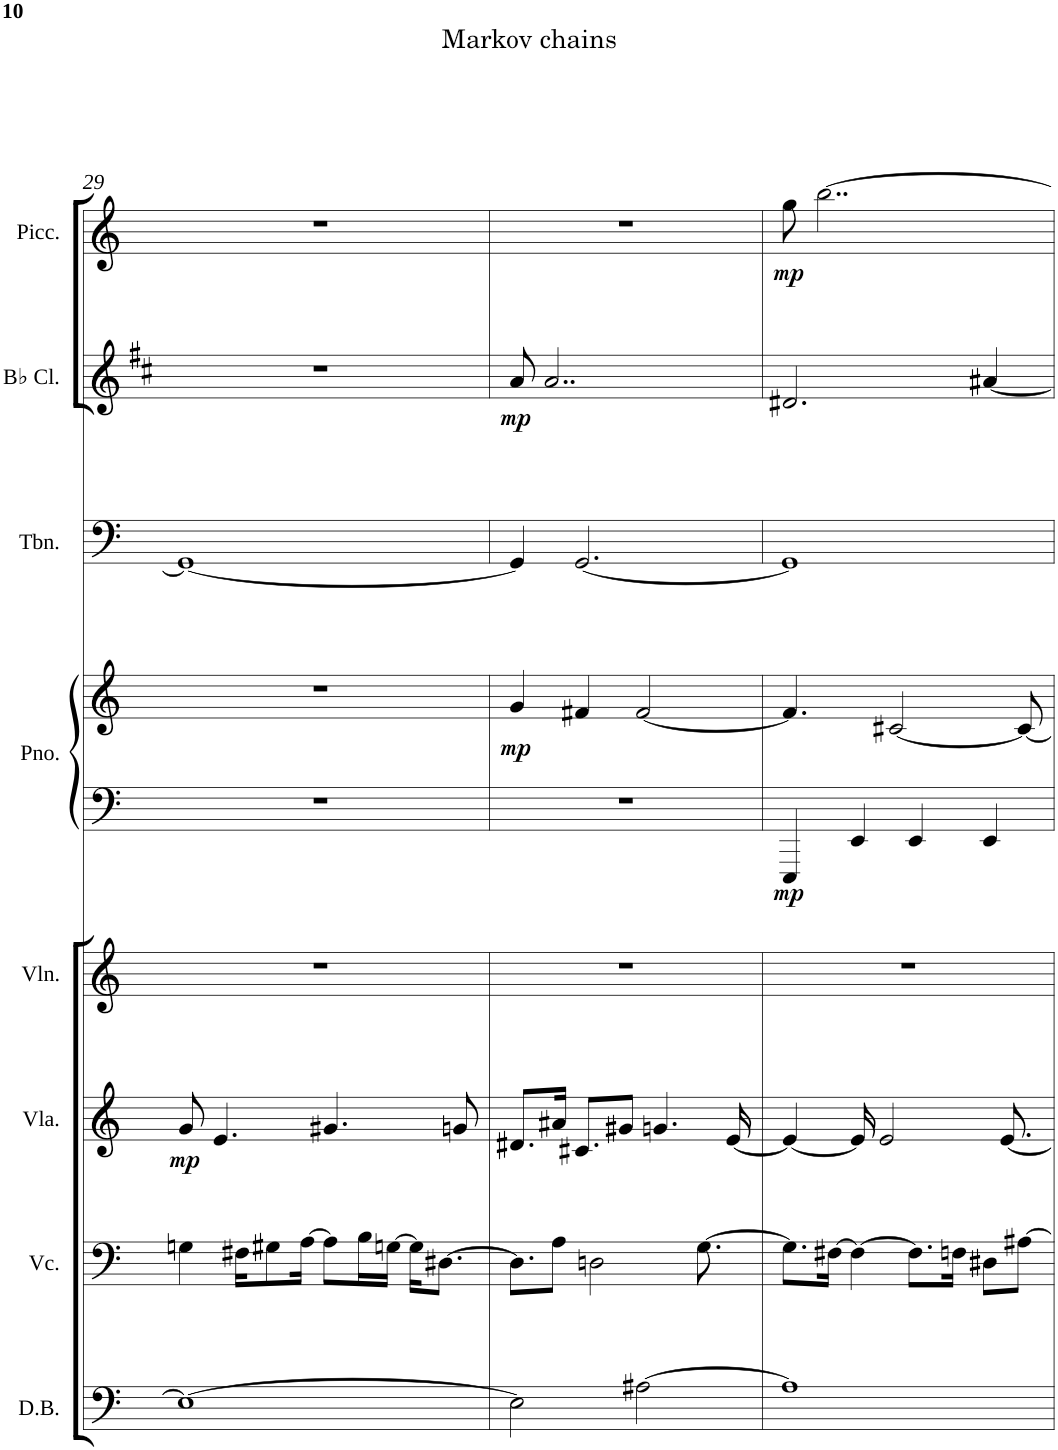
**kern	**kern	**kern	**dynam	**kern	**kern	**kern	**dynam	**kern	**kern	**dynam	**kern	**dynam
*part8	*part7	*part6	*part6	*part5	*part4	*part4	*part4	*part3	*part2	*part2	*part1	*part1
*staff9	*staff8	*staff7	*staff7	*staff6	*staff5	*staff4	*staff4/5	*staff3	*staff2	*staff2	*staff1	*staff1
*I"Double Bass	*I"Cello	*I"Viola	*	*I"Violin	*I"Piano	*	*	*I"Trombone	*I"Clarinet in Bb	*	*I"Piccolo	*
*I'D.B.	*	*I'Vla.	*	*I'Vln.	*I'Pno.	*	*	*I'Tbn.	*	*	*I'Picc.	*
!!LO:PB:g=z
*clefF4	*clefF4	*clefG2	*	*clefG2	*clefF4	*clefG2	*	*clefF4	*clefG2	*	*clefG2	*
*Trd7c12	*	*	*	*	*	*	*	*	*Trd1c2	*	*Trd-7c-12	*
*k[]	*k[]	*k[]	*	*k[]	*k[]	*k[]	*	*k[]	*k[f#c#]	*	*k[]	*
*M4/4	*M4/4	*M4/4	*	*M4/4	*M4/4	*M4/4	*	*M4/4	*M4/4	*	*M4/4	*
=29	=29	=29	=29	=29	=29	=29	=29	=29	=29	=29	=29	=29
!	!	!	!LO:DY:b	!	!	!	!	!	!	!	!	!
1E_	4Gn\	8g/	mp	1r	1r	1r	.	1GG_	1r	.	1r	.
.	.	4.e/	.	.	.	.	.	.	.	.	.	.
.	16F#X\KL	.	.	.	.	.	.	.	.	.	.	.
.	8G#X\	.	.	.	.	.	.	.	.	.	.	.
.	[16A\Jk	.	.	.	.	.	.	.	.	.	.	.
.	8A\L]	4.g#X/	.	.	.	.	.	.	.	.	.	.
.	16B\L	.	.	.	.	.	.	.	.	.	.	.
.	[16Gn\JJ	.	.	.	.	.	.	.	.	.	.	.
.	16G\KL]	.	.	.	.	.	.	.	.	.	.	.
.	[8.D#X\J	.	.	.	.	.	.	.	.	.	.	.
.	.	8gn/	.	.	.	.	.	.	.	.	.	.
=30	=30	=30	=30	=30	=30	=30	=30	=30	=30	=30	=30	=30
!	!	!	!	!	!	!	!LO:DY:b	!	!	!LO:DY:b	!	!
2E\]	8.D#\L]	8.d#X/L	.	1r	1r	4g/	mp	4GG/]	8a/	mp	1r	.
.	.	.	.	.	.	.	.	.	2..a/	.	.	.
.	8A\J	16a#X/Jk	.	.	.	.	.	.	.	.	.	.
.	.	8.c#X/L	.	.	.	4f#X/	.	[2.GG/	.	.	.	.
.	2Dn\	.	.	.	.	.	.	.	.	.	.	.
.	.	8g#X/J	.	.	.	.	.	.	.	.	.	.
[2A#X\	.	.	.	.	.	[2f#/	.	.	.	.	.	.
.	.	4.gn/	.	.	.	.	.	.	.	.	.	.
.	[8.G\	.	.	.	.	.	.	.	.	.	.	.
.	.	[16e/	.	.	.	.	.	.	.	.	.	.
=31	=31	=31	=31	=31	=31	=31	=31	=31	=31	=31	=31	=31
!	!	!	!	!	!	!	!LO:DY:b=2	!	!	!	!	!LO:DY:b
1A#]	8.G\L]	4e/_	.	1r	4EEE/	4.f#/]	mp	1GG]	2.d#X/	.	8gg\	mp
.	.	.	.	.	.	.	.	.	.	.	[2..bb\	.
.	[16F#X\Jk	.	.	.	.	.	.	.	.	.	.	.
.	4F#\_	16e/]	.	.	4EE/	.	.	.	.	.	.	.
.	.	2e/	.	.	.	.	.	.	.	.	.	.
.	.	.	.	.	.	[2c#X/	.	.	.	.	.	.
.	8.F#\L]	.	.	.	4EE/	.	.	.	.	.	.	.
.	16Fn\Jk	.	.	.	.	.	.	.	.	.	.	.
.	8D#X\L	.	.	.	4EE/	.	.	.	[4a#X/	.	.	.
.	.	[8.e/	.	.	.	.	.	.	.	.	.	.
.	[8A#X\J	.	.	.	.	8c#/_	.	.	.	.	.	.
=	=	=	=	=	=	=	=	=	=	=	=	=
*-	*-	*-	*-	*-	*-	*-	*-	*-	*-	*-	*-	*-
